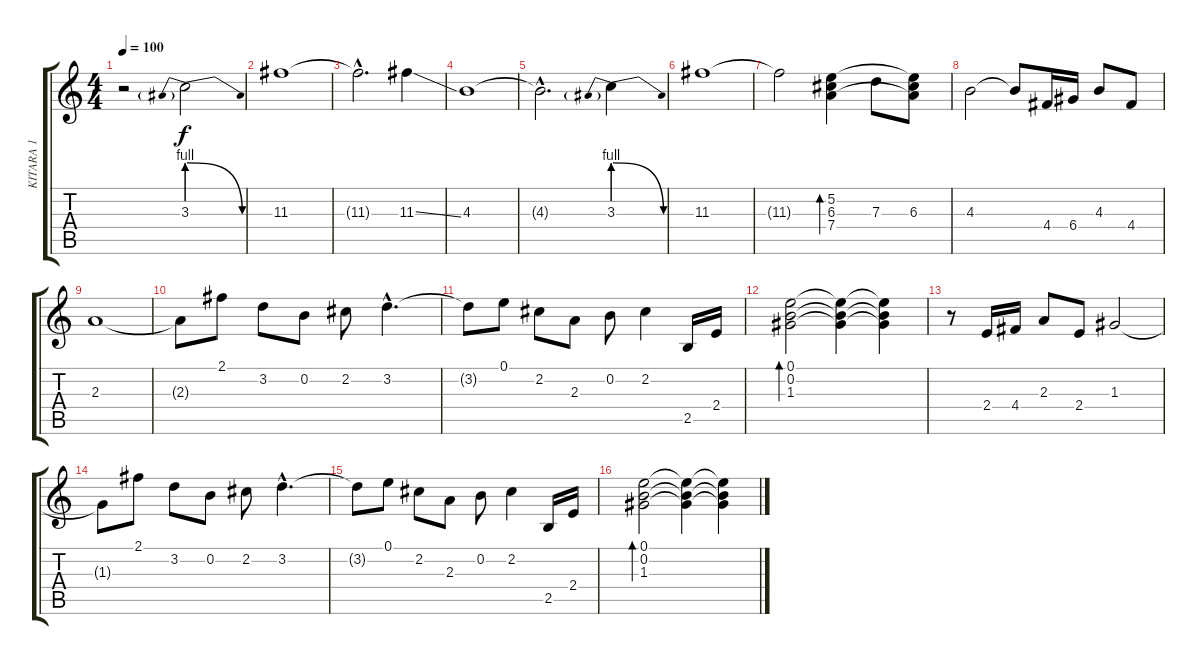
\track ("KITARA 1" "KITARA 1") {instrument electricguitarjazz}
\staff {score tabs}
\tuning (E4 B3 G3 D3 A2 E2) {hide}
\ts (4 4)
\tempo 100
\clef g2
\ks c
r.2{dy f instrument electricguitarjazz} 3.3{be (prebendrelease 0 4 60 0)}.2 |
11.3.1 |
11.3{hac t}.2{d} 11.3{ss}.4 |
4.3.1 |
4.3{hac t}.2{d} 3.3{be (prebendrelease 0 4 60 0)}.4 |
11.3.1 |
11.3{t}.2 (5.2 6.3 7.4).4{bd 480} 7.3.8 (5.2{t} 6.3 7.4{t}).8 |
4.3.2 4.3{t}.8 4.4.16 6.4.16 4.3.8 4.4.8 |
2.3.1 |
2.3{t}.8 2.1.8 3.2.8 0.2.8 2.2.8 3.2{hac}.4{d} |
3.2{t}.8 0.1.8 2.2.8 2.3.8 0.2.8 2.2.4 2.5.16 2.4.16 |
(0.1 0.2 1.3).2{bd 480} (0.1{t} 0.2{t} 1.3{t}).4 (0.1{t} 0.2{t} 1.3{t}).4 |
r.8 2.4.16 4.4.16 2.3.8 2.4.8 1.3.2 |
1.3{t}.8 2.1.8 3.2.8 0.2.8 2.2.8 3.2{hac}.4{d} |
3.2{t}.8 0.1.8 2.2.8 2.3.8 0.2.8 2.2.4 2.5.16 2.4.16 |
(0.1 0.2 1.3).2{bd 480} (0.1{t} 0.2{t} 1.3{t}).4 (0.1{t} 0.2{t} 1.3{t}).4
